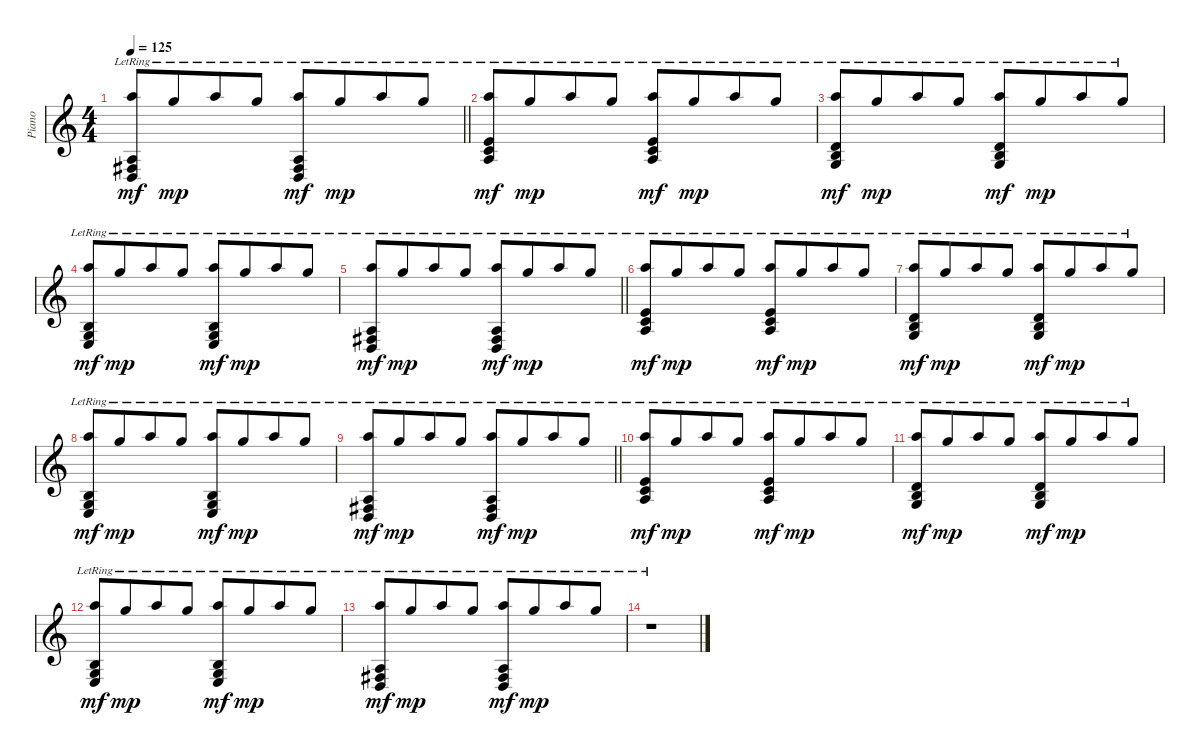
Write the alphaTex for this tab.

\track ("Piano" "Piano") {instrument brightacousticpiano}
\staff {score}
\tuning (E4 B3 G3 D3 A2 E2) {hide}
\ts (4 4)
\tempo 125
\clef g2
\barLineRight lightlight
\ks c
(17.1{lr} 2.3{lr} 4.4{lr} 5.5{lr}).8{dy mf} 15.1{lr}.8{dy mp beam merge} 17.1{lr}.8 15.1{lr}.8 (17.1{lr} 2.3{lr} 4.4{lr} 5.5{lr}).8{dy mf} 15.1{lr}.8{dy mp beam merge} 17.1{lr}.8 15.1{lr}.8 |
(17.1{lr} 9.3{lr} 10.4{lr} 12.5{lr}).8{dy mf} 15.1{lr}.8{dy mp beam merge} 17.1{lr}.8 15.1{lr}.8 (17.1{lr} 9.3{lr} 10.4{lr} 12.5{lr}).8{dy mf} 15.1{lr}.8{dy mp beam merge} 17.1{lr}.8 15.1{lr}.8 |
(17.1{lr} 7.3{lr} 9.4{lr} 10.5{lr}).8{dy mf} 15.1{lr}.8{dy mp beam merge} 17.1{lr}.8 15.1{lr}.8 (17.1{lr} 7.3{lr} 9.4{lr} 10.5{lr}).8{dy mf} 15.1{lr}.8{dy mp beam merge} 17.1{lr}.8 15.1{lr}.8 |
(17.1{lr} 4.3{lr} 5.4{lr} 7.5{lr}).8{dy mf} 15.1{lr}.8{dy mp beam merge} 17.1{lr}.8 15.1{lr}.8 (17.1{lr} 4.3{lr} 5.4{lr} 7.5{lr}).8{dy mf} 15.1{lr}.8{dy mp beam merge} 17.1{lr}.8 15.1{lr}.8 |
\barLineRight lightlight
(17.1{lr} 2.3{lr} 4.4{lr} 5.5{lr}).8{dy mf} 15.1{lr}.8{dy mp beam merge} 17.1{lr}.8 15.1{lr}.8 (17.1{lr} 2.3{lr} 4.4{lr} 5.5{lr}).8{dy mf} 15.1{lr}.8{dy mp beam merge} 17.1{lr}.8 15.1{lr}.8 |
\section ("" "")
(17.1{lr} 9.3{lr} 10.4{lr} 12.5{lr}).8{dy mf} 15.1{lr}.8{dy mp beam merge} 17.1{lr}.8 15.1{lr}.8 (17.1{lr} 9.3{lr} 10.4{lr} 12.5{lr}).8{dy mf} 15.1{lr}.8{dy mp beam merge} 17.1{lr}.8 15.1{lr}.8 |
(17.1{lr} 7.3{lr} 9.4{lr} 10.5{lr}).8{dy mf} 15.1{lr}.8{dy mp beam merge} 17.1{lr}.8 15.1{lr}.8 (17.1{lr} 7.3{lr} 9.4{lr} 10.5{lr}).8{dy mf} 15.1{lr}.8{dy mp beam merge} 17.1{lr}.8 15.1{lr}.8 |
(17.1{lr} 4.3{lr} 5.4{lr} 7.5{lr}).8{dy mf} 15.1{lr}.8{dy mp beam merge} 17.1{lr}.8 15.1{lr}.8 (17.1{lr} 4.3{lr} 5.4{lr} 7.5{lr}).8{dy mf} 15.1{lr}.8{dy mp beam merge} 17.1{lr}.8 15.1{lr}.8 |
\barLineRight lightlight
(17.1{lr} 2.3{lr} 4.4{lr} 5.5{lr}).8{dy mf} 15.1{lr}.8{dy mp beam merge} 17.1{lr}.8 15.1{lr}.8 (17.1{lr} 2.3{lr} 4.4{lr} 5.5{lr}).8{dy mf} 15.1{lr}.8{dy mp beam merge} 17.1{lr}.8 15.1{lr}.8 |
(17.1{lr} 9.3{lr} 10.4{lr} 12.5{lr}).8{dy mf} 15.1{lr}.8{dy mp beam merge} 17.1{lr}.8 15.1{lr}.8 (17.1{lr} 9.3{lr} 10.4{lr} 12.5{lr}).8{dy mf} 15.1{lr}.8{dy mp beam merge} 17.1{lr}.8 15.1{lr}.8 |
(17.1{lr} 7.3{lr} 9.4{lr} 10.5{lr}).8{dy mf} 15.1{lr}.8{dy mp beam merge} 17.1{lr}.8 15.1{lr}.8 (17.1{lr} 7.3{lr} 9.4{lr} 10.5{lr}).8{dy mf} 15.1{lr}.8{dy mp beam merge} 17.1{lr}.8 15.1{lr}.8 |
(17.1{lr} 4.3{lr} 5.4{lr} 7.5{lr}).8{dy mf} 15.1{lr}.8{dy mp beam merge} 17.1{lr}.8 15.1{lr}.8 (17.1{lr} 4.3{lr} 5.4{lr} 7.5{lr}).8{dy mf} 15.1{lr}.8{dy mp beam merge} 17.1{lr}.8 15.1{lr}.8 |
(17.1{lr} 2.3{lr} 4.4{lr} 5.5{lr}).8{dy mf} 15.1{lr}.8{dy mp beam merge} 17.1{lr}.8 15.1{lr}.8 (17.1{lr} 2.3{lr} 4.4{lr} 5.5{lr}).8{dy mf} 15.1{lr}.8{dy mp beam merge} 17.1{lr}.8 15.1{lr}.8 |
r.1
